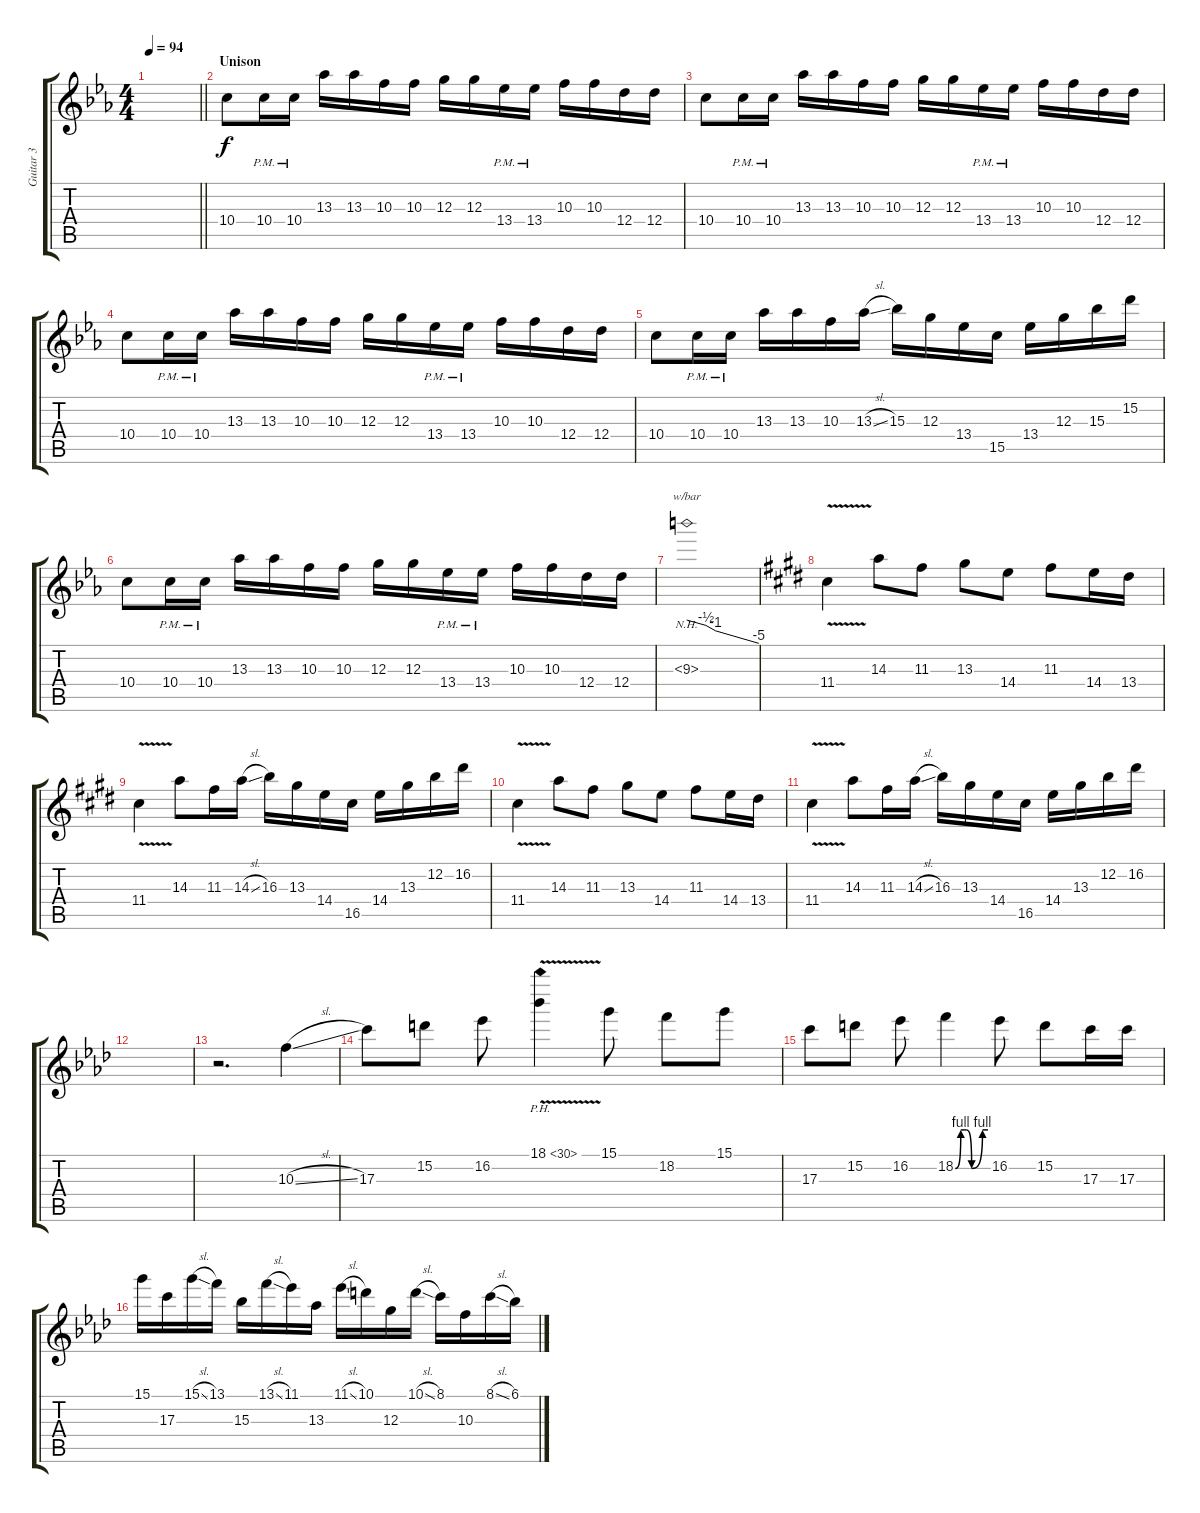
\track ("Guitar 3" "Guitar 3") {instrument distortionguitar}
\staff {score tabs}
\tuning (E4 B3 G3 D3 A2 E2) {hide}
\ts (4 4)
\tempo 94
\clef g2
\barLineRight lightlight
\ks eb
|
\section ("" "Unison")
10.4.8 10.4{pm}.16 10.4{pm}.16 13.3.16 13.3.16 10.3.16 10.3.16 12.3.16 12.3.16 13.4{pm}.16 13.4{pm}.16 10.3.16 10.3.16 12.4.16 12.4.16 |
10.4.8 10.4{pm}.16 10.4{pm}.16 13.3.16 13.3.16 10.3.16 10.3.16 12.3.16 12.3.16 13.4{pm}.16 13.4{pm}.16 10.3.16 10.3.16 12.4.16 12.4.16 |
10.4.8 10.4{pm}.16 10.4{pm}.16 13.3.16 13.3.16 10.3.16 10.3.16 12.3.16 12.3.16 13.4{pm}.16 13.4{pm}.16 10.3.16 10.3.16 12.4.16 12.4.16 |
10.4.8 10.4{pm}.16 10.4{pm}.16 13.3.16 13.3.16 10.3.16 13.3{sl}.16 15.3.16 12.3.16 13.4.16 15.5.16 13.4.16 12.3.16 15.3.16 15.2.16 |
10.4.8 10.4{pm}.16 10.4{pm}.16 13.3.16 13.3.16 10.3.16 10.3.16 12.3.16 12.3.16 13.4{pm}.16 13.4{pm}.16 10.3.16 10.3.16 12.4.16 12.4.16 |
9.3{nh}.1{tbe (custom default 0 0 16 -2 24 -4 60 -20)} |
\ks e
11.4{v}.4 14.3.8 11.3.8 13.3.8 14.4.8 11.3.8 14.4.16 13.4.16 |
11.4{v}.4 14.3.8 11.3.16 14.3{sl}.16 16.3.16 13.3.16 14.4.16 16.5.16 14.4.16 13.3.16 12.2.16 16.2.16 |
11.4{v}.4 14.3.8 11.3.8 13.3.8 14.4.8 11.3.8 14.4.16 13.4.16 |
11.4{v}.4 14.3.8 11.3.16 14.3{sl}.16 16.3.16 13.3.16 14.4.16 16.5.16 14.4.16 13.3.16 12.2.16 16.2.16 |
\ks ab
|
r.2{d} 10.3{sl}.4 |
17.3.8 15.2.8 16.2.8 18.1{ph 12 v}.4 15.1.8 18.2.8 15.1.8 |
17.3.8 15.2.8 16.2.8 18.2{be (custom 0 0 10 4 20 4 30 0 50 4 60 4)}.4 16.2.8 15.2.8 17.3.16 17.3.16 |
15.1.16 17.3.16 15.1{sl}.16 13.1.16 15.3.16 13.1{sl}.16 11.1.16 13.3.16 11.1{sl}.16 10.1.16 12.3.16 10.1{sl}.16 8.1.16 10.3.16 8.1{sl}.16 6.1.16
